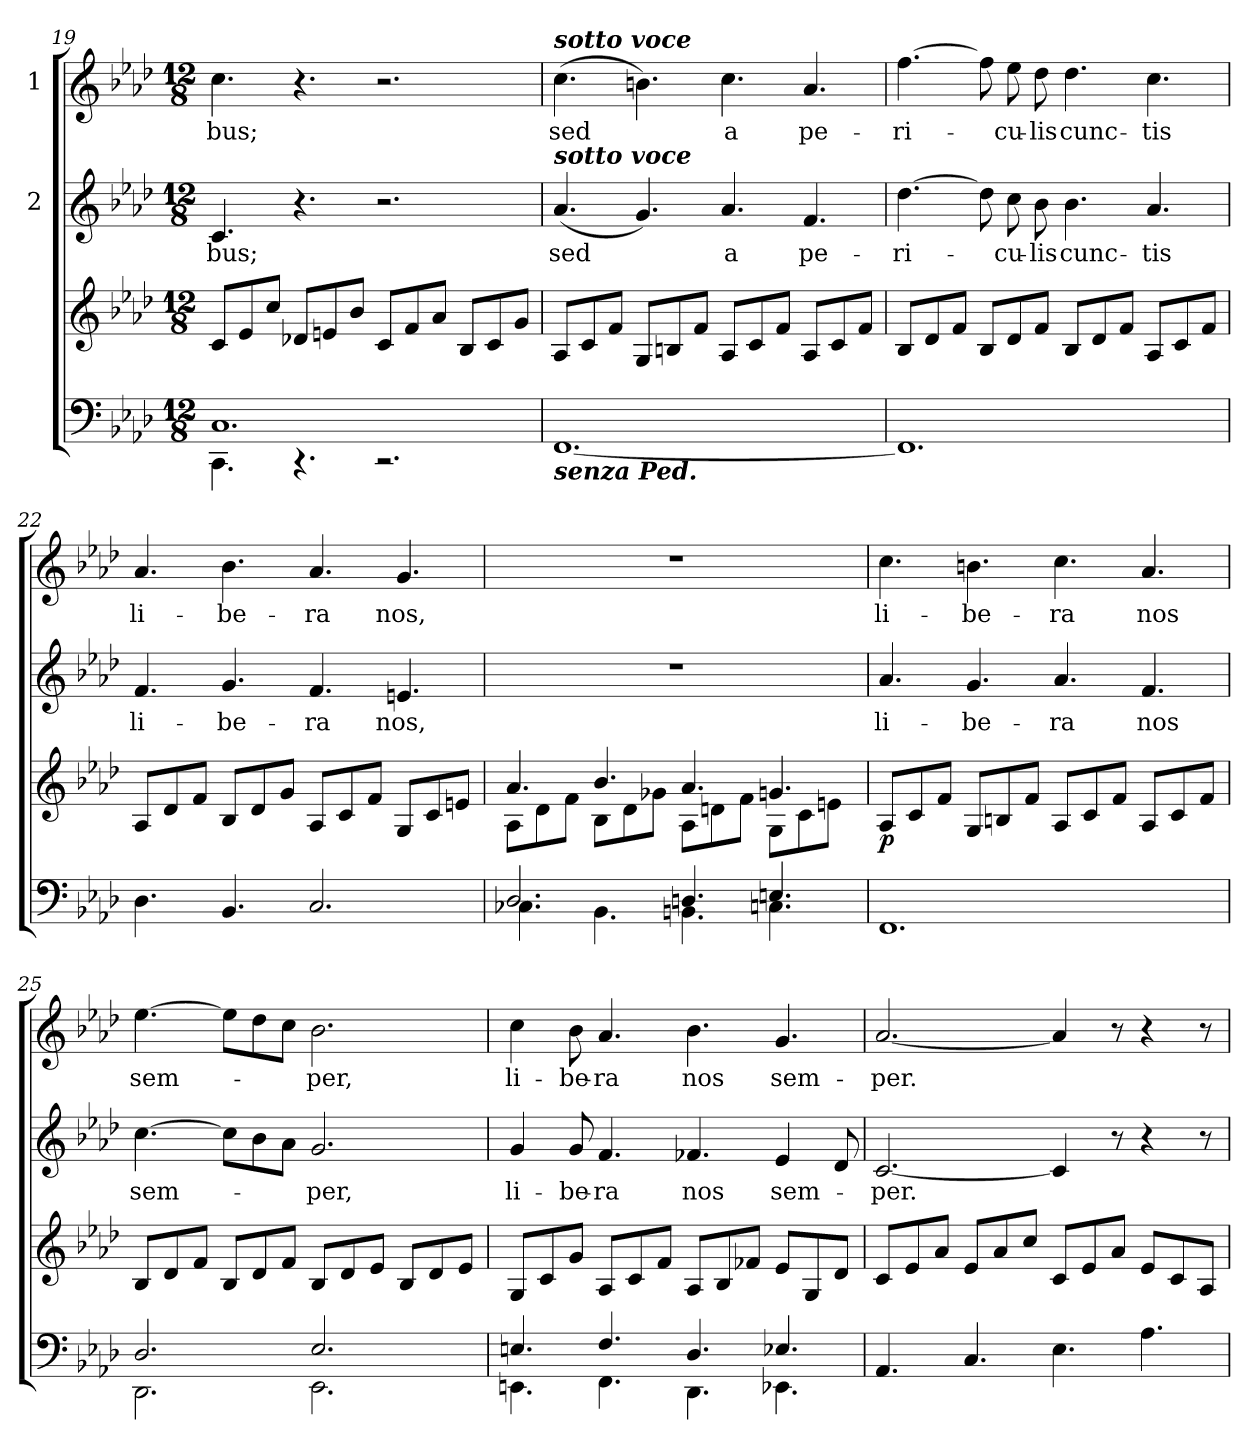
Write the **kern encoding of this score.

**kern	**kern	**dynam	**kern	**text	**kern	**text
*part3	*part3	*part3	*part2	*part2	*part1	*part1
*staff4	*staff3	*staff3/4	*staff2	*staff2	*staff1	*staff1
*	*	*	*I"2	*	*I"1	*
!!LO:PB:g=z
*clefF4	*clefG2	*	*clefG2	*	*clefG2	*
*k[b-e-a-d-]	*k[b-e-a-d-]	*	*k[b-e-a-d-]	*	*k[b-e-a-d-]	*
*A-:	*A-:	*	*A-:	*	*A-:	*
*M12/8	*M12/8	*	*M12/8	*	*M12/8	*
=19	=19	=19	=19	=19	=19	=19
*^	*	*	*	*	*	*
!	!	!	!	!	!LO:LY:b	!	!LO:LY:b
1.C	4.CC\	8c/L	.	4.c/	-bus;	4.cc\	-bus;
.	.	8e-/	.	.	.	.	.
.	.	8cc/J	.	.	.	.	.
.	4.rCC	8d-X/L	.	4.r	.	4.r	.
.	.	8en/	.	.	.	.	.
.	.	8b-/J	.	.	.	.	.
.	2.rDD	8c/L	.	2.r	.	2.r	.
.	.	8f/	.	.	.	.	.
.	.	8a-/J	.	.	.	.	.
.	.	8B-/L	.	.	.	.	.
.	.	8c/	.	.	.	.	.
.	.	8g/J	.	.	.	.	.
*v	*v	*	*	*	*	*	*
=20	=20	=20	=20	=20	=20	=20
!	!	!	!	!	!LO:TX:a:Bi:t=sotto voce	!
!	!	!	!LO:TX:a:Bi:t=sotto voce	!	!	!
!LO:TX:b:Bi:t=senza Ped.	!	!	!	!	!	!
!	!	!	!	!LO:LY:b	!	!LO:LY:b
[1.FF	8A-/L	.	(<4.a-/	sed	(>4.cc\	sed
.	8c/	.	.	.	.	.
.	8f/J	.	.	.	.	.
.	8G/L	.	4.g/)	.	4.bn\)	.
.	8Bn/	.	.	.	.	.
.	8f/J	.	.	.	.	.
!	!	!	!	!LO:LY:b	!	!LO:LY:b
.	8A-/L	.	4.a-/	a	4.cc\	a
.	8c/	.	.	.	.	.
.	8f/J	.	.	.	.	.
!	!	!	!	!LO:LY:b	!	!LO:LY:b
.	8A-/L	.	4.f/	pe-	4.a-/	pe-
.	8c/	.	.	.	.	.
.	8f/J	.	.	.	.	.
=21	=21	=21	=21	=21	=21	=21
!	!	!	!	!LO:LY:b	!	!LO:LY:b
1.FF]	8B-/L	.	[4.dd-\	-ri-	[4.ff\	-ri-
.	8d-/	.	.	.	.	.
.	8f/J	.	.	.	.	.
.	8B-/L	.	8dd-\]	.	8ff\]	.
!	!	!	!	!LO:LY:b	!	!LO:LY:b
.	8d-/	.	8cc\	-cu-	8ee-\	-cu-
!	!	!	!	!LO:LY:b	!	!LO:LY:b
.	8f/J	.	8b-\	-lis	8dd-\	-lis
!	!	!	!	!LO:LY:b	!	!LO:LY:b
.	8B-/L	.	4.b-\	cunc-	4.dd-\	cunc-
.	8d-/	.	.	.	.	.
.	8f/J	.	.	.	.	.
!	!	!	!	!LO:LY:b	!	!LO:LY:b
.	8A-/L	.	4.a-/	-tis	4.cc\	-tis
.	8c/	.	.	.	.	.
.	8f/J	.	.	.	.	.
!!LO:LB:g=z
=22	=22	=22	=22	=22	=22	=22
!	!	!	!	!LO:LY:b	!	!LO:LY:b
4.D-\	8A-/L	.	4.f/	li-	4.a-/	li-
.	8d-/	.	.	.	.	.
.	8f/J	.	.	.	.	.
!	!	!	!	!LO:LY:b	!	!LO:LY:b
4.BB-/	8B-/L	.	4.g/	-be-	4.b-\	-be-
.	8d-/	.	.	.	.	.
.	8g/J	.	.	.	.	.
!	!	!	!	!LO:LY:b	!	!LO:LY:b
2.C/	8A-/L	.	4.f/	-ra	4.a-/	-ra
.	8c/	.	.	.	.	.
.	8f/J	.	.	.	.	.
!	!	!	!	!LO:LY:b	!	!LO:LY:b
.	8G/L	.	4.en/	nos,	4.g/	nos,
.	8c/	.	.	.	.	.
.	8en/J	.	.	.	.	.
=23	=23	=23	=23	=23	=23	=23
*^	*^	*	*	*	*	*
2.D-/	4.C-X\	4.a-/	8A-\L	.	1.r	.	1.r	.
.	.	.	8d-\	.	.	.	.	.
.	.	.	8f\J	.	.	.	.	.
.	4.BB-\	4.b-/	8B-\L	.	.	.	.	.
.	.	.	8d-\	.	.	.	.	.
.	.	.	8g-X\J	.	.	.	.	.
4.Dn/	4.BBn\	4.a-/	8A-\L	.	.	.	.	.
.	.	.	8dn\	.	.	.	.	.
.	.	.	8f\J	.	.	.	.	.
4.En/	4.Cn\	4.gn/	8G\L	.	.	.	.	.
.	.	.	8c\	.	.	.	.	.
.	.	.	8en\J	.	.	.	.	.
*v	*v	*	*	*	*	*	*	*
=24	=24	=24	=24	=24	=24	=24	=24
!	!	!	!LO:DY:b	!	!LO:LY:b	!	!LO:LY:b
*	*v	*v	*	*	*	*	*
1.FF	8A-/L	p	4.a-/	li-	4.cc\	li-
.	8c/	.	.	.	.	.
.	8f/J	.	.	.	.	.
!	!	!	!	!LO:LY:b	!	!LO:LY:b
.	8G/L	.	4.g/	-be-	4.bn\	-be-
.	8Bn/	.	.	.	.	.
.	8f/J	.	.	.	.	.
!	!	!	!	!LO:LY:b	!	!LO:LY:b
.	8A-/L	.	4.a-/	-ra	4.cc\	-ra
.	8c/	.	.	.	.	.
.	8f/J	.	.	.	.	.
!	!	!	!	!LO:LY:b	!	!LO:LY:b
.	8A-/L	.	4.f/	nos	4.a-/	nos
.	8c/	.	.	.	.	.
.	8f/J	.	.	.	.	.
!!LO:LB:g=z
=25	=25	=25	=25	=25	=25	=25
*^	*	*	*	*	*	*
!	!	!	!	!	!LO:LY:b	!	!LO:LY:b
2.D-/	2.DD-\	8B-/L	.	[4.cc\	sem-	[4.ee-\	sem-
.	.	8d-/	.	.	.	.	.
.	.	8f/J	.	.	.	.	.
.	.	8B-/L	.	8cc\L]	.	8ee-\L]	.
.	.	8d-/	.	8b-\	.	8dd-\	.
.	.	8f/J	.	8a-\J	.	8cc\J	.
!	!	!	!	!	!LO:LY:b	!	!LO:LY:b
2.E-/	2.EE-\	8B-/L	.	2.g/	-per,	2.b-\	-per,
.	.	8d-/	.	.	.	.	.
.	.	8e-/J	.	.	.	.	.
.	.	8B-/L	.	.	.	.	.
.	.	8d-/	.	.	.	.	.
.	.	8e-/J	.	.	.	.	.
=26	=26	=26	=26	=26	=26	=26	=26
!	!	!	!	!	!LO:LY:b	!	!LO:LY:b
4.En/	4.EEn\	8G/L	.	4g/	li-	4cc\	li-
.	.	8c/	.	.	.	.	.
!	!	!	!	!	!LO:LY:b	!	!LO:LY:b
.	.	8g/J	.	8g/	-be-	8b-\	-be-
!	!	!	!	!	!LO:LY:b	!	!LO:LY:b
4.F/	4.FF\	8A-/L	.	4.f/	-ra	4.a-/	-ra
.	.	8c/	.	.	.	.	.
.	.	8f/J	.	.	.	.	.
!	!	!	!	!	!LO:LY:b	!	!LO:LY:b
4.D-/	4.DD-\	8A-/L	.	4.f-X/	nos	4.b-\	nos
.	.	8B-/	.	.	.	.	.
.	.	8f-X/J	.	.	.	.	.
!	!	!	!	!	!LO:LY:b	!	!LO:LY:b
4.E-X/	4.EE-X\	8e-/L	.	4e-/	sem-	4.g/	sem-
.	.	8G/	.	.	.	.	.
.	.	8d-/J	.	8d-/	.	.	.
*v	*v	*	*	*	*	*	*
=27	=27	=27	=27	=27	=27	=27
!	!	!	!	!LO:LY:b	!	!LO:LY:b
4.AA-/	8c/L	.	[2.c/	-per.	[2.a-/	-per.
.	8e-/	.	.	.	.	.
.	8a-/J	.	.	.	.	.
4.C/	8e-/L	.	.	.	.	.
.	8a-/	.	.	.	.	.
.	8cc/J	.	.	.	.	.
4.E-\	8c/L	.	4c/]	.	4a-/]	.
.	8e-/	.	.	.	.	.
.	8a-/J	.	8r	.	8r	.
4.A-\	8e-/L	.	4r	.	4r	.
.	8c/	.	.	.	.	.
.	8A-/J	.	8r	.	8r	.
=	=	=	=	=	=	=
*-	*-	*-	*-	*-	*-	*-
